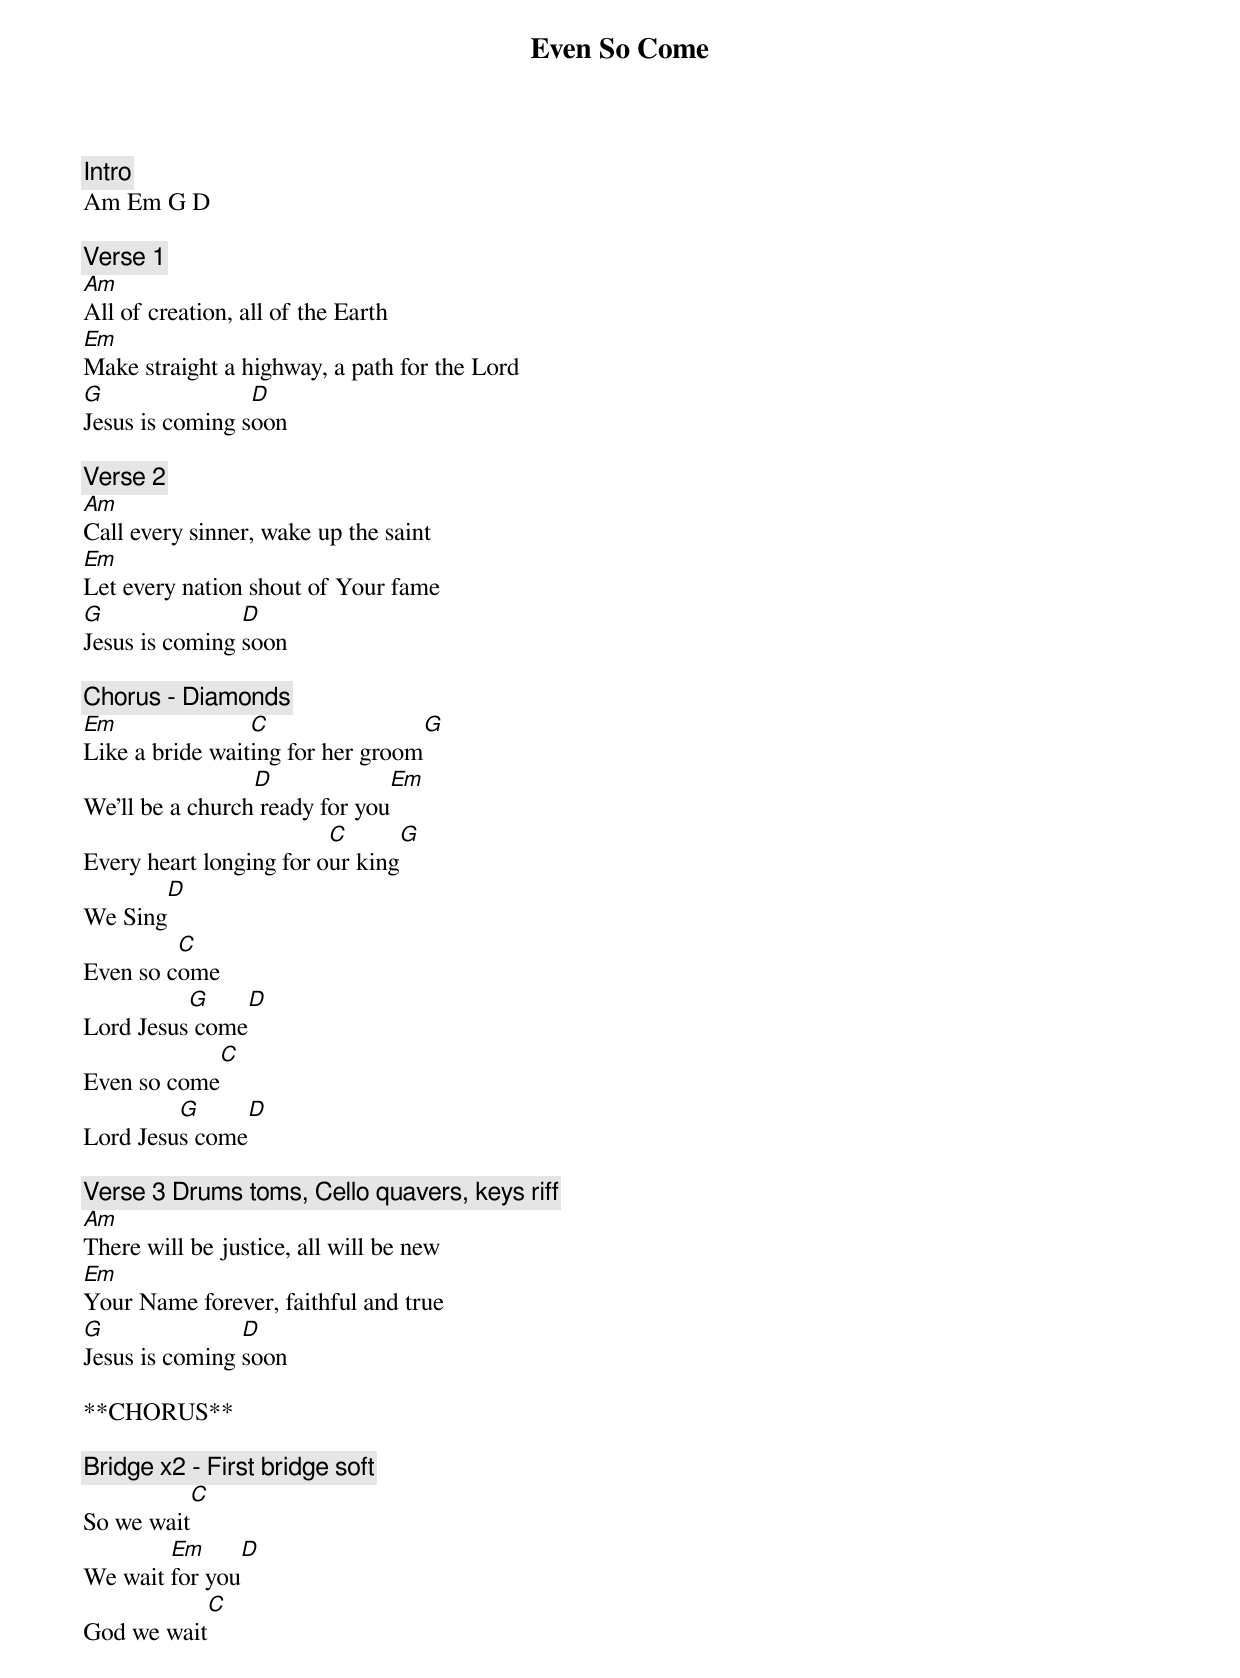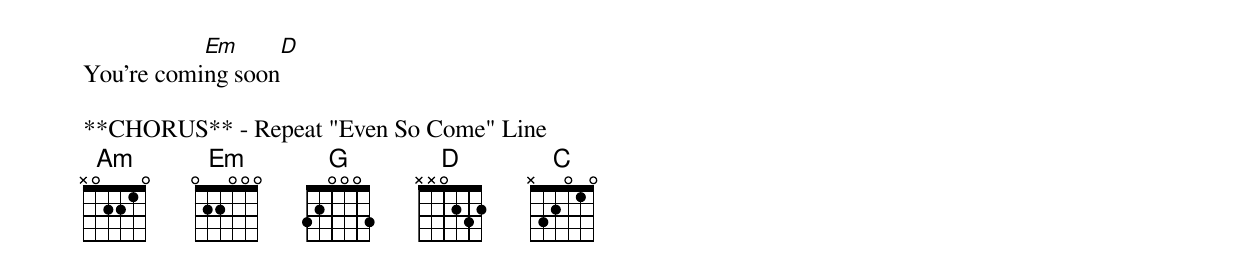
Even So Come

[Intro]
Am Em G D

[Verse 1]
Am
All of creation, all of the Earth
Em
Make straight a highway, a path for the Lord
G              	 D
Jesus is coming soon

[Verse 2]
Am
Call every sinner, wake up the saint
Em
Let every nation shout of Your fame
G               D
Jesus is coming soon

[Chorus] - Diamonds
Em               C                    G
Like a bride waiting for her groom
                 D                	    Em
We'll be a church ready for you
            	         C                    G
Every heart longing for our king
         D
We Sing
       	 C
Even so come
          G        D
Lord Jesus come
               C
Even so come
         G        D
Lord Jesus come

[Verse 3] Drums toms, Cello quavers, keys riff
Am
There will be justice, all will be new
Em
Your Name forever, faithful and true
G               D
Jesus is coming soon

**CHORUS**

[Bridge] x2 - First bridge soft
            C
So we wait
        Em       D
We wait for you
             C
God we wait
           Em        D
You're coming soon

**CHORUS** - Repeat "Even So Come" Line
